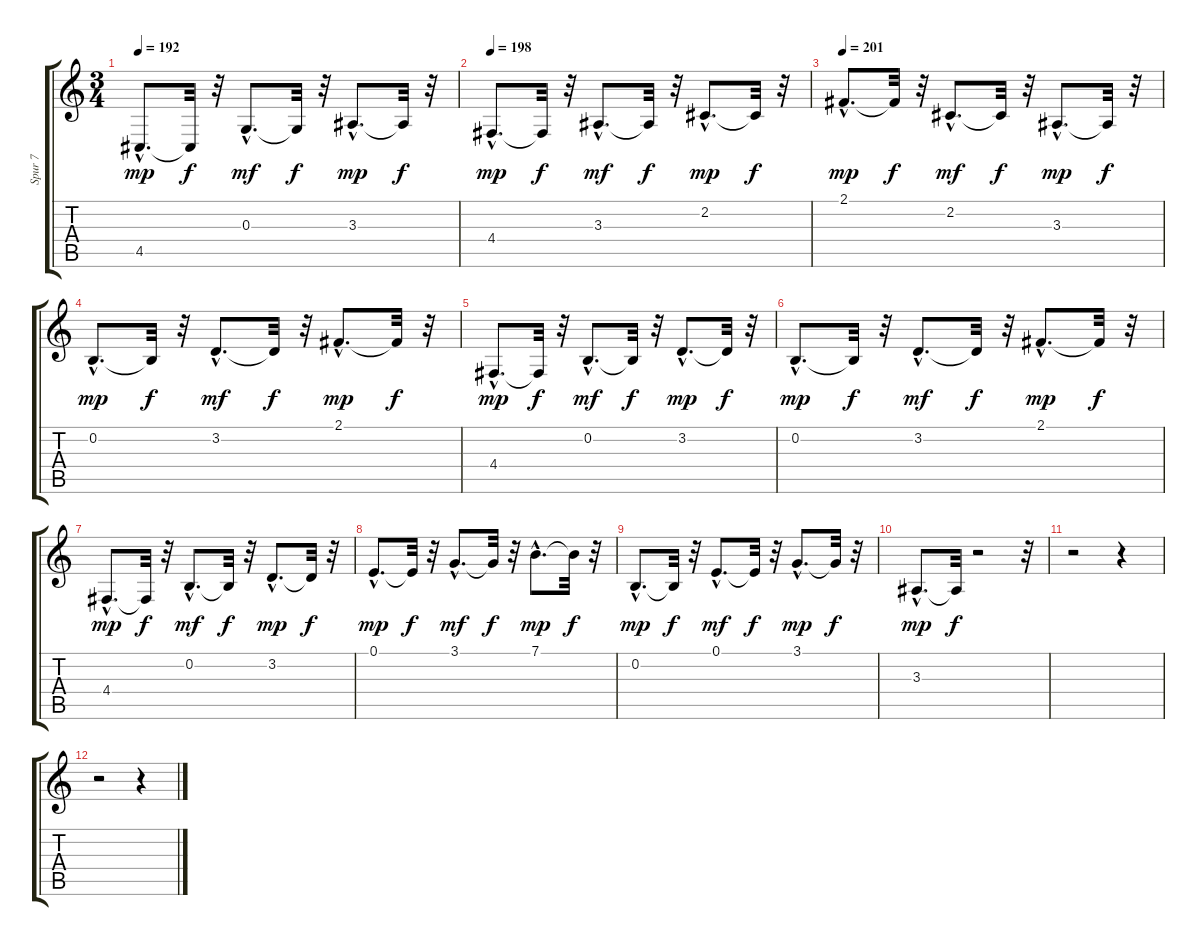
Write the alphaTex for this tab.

\track ("Spur 7" "Spur 7") {instrument electricpiano1}
\staff {score tabs}
\tuning (E4 B3 G3 D3 A2 E2) {hide}
\ts (3 4)
\tempo 192
\clef g2
\ks c
4.5{hac}.8{d dy mp} 4.5{t}.32{dy f} r.32 0.3{hac}.8{d dy mf} 0.3{t}.32{dy f} r.32 3.3{hac}.8{d dy mp} 3.3{t}.32{dy f} r.32 |
\tempo 198
4.4{hac}.8{d dy mp} 4.4{t}.32{dy f} r.32 3.3{hac}.8{d dy mf} 3.3{t}.32{dy f} r.32 2.2{hac}.8{d dy mp} 2.2{t}.32{dy f} r.32 |
\tempo 201
2.1{hac}.8{d dy mp} 2.1{t}.32{dy f} r.32 2.2{hac}.8{d dy mf} 2.2{t}.32{dy f} r.32 3.3{hac}.8{d dy mp} 3.3{t}.32{dy f} r.32 |
0.2{hac}.8{d dy mp} 0.2{t}.32{dy f} r.32 3.2{hac}.8{d dy mf} 3.2{t}.32{dy f} r.32 2.1{hac}.8{d dy mp} 2.1{t}.32{dy f} r.32 |
4.4{hac}.8{d dy mp} 4.4{t}.32{dy f} r.32 0.2{hac}.8{d dy mf} 0.2{t}.32{dy f} r.32 3.2{hac}.8{d dy mp} 3.2{t}.32{dy f} r.32 |
0.2{hac}.8{d dy mp} 0.2{t}.32{dy f} r.32 3.2{hac}.8{d dy mf} 3.2{t}.32{dy f} r.32 2.1{hac}.8{d dy mp} 2.1{t}.32{dy f} r.32 |
4.4{hac}.8{d dy mp} 4.4{t}.32{dy f} r.32 0.2{hac}.8{d dy mf} 0.2{t}.32{dy f} r.32 3.2{hac}.8{d dy mp} 3.2{t}.32{dy f} r.32 |
0.1{hac}.8{d dy mp} 0.1{t}.32{dy f} r.32 3.1{hac}.8{d dy mf} 3.1{t}.32{dy f} r.32 7.1{hac}.8{d dy mp} 7.1{t}.32{dy f} r.32 |
0.2{hac}.8{d dy mp} 0.2{t}.32{dy f} r.32 0.1{hac}.8{d dy mf} 0.1{t}.32{dy f} r.32 3.1{hac}.8{d dy mp} 3.1{t}.32{dy f} r.32 |
3.3{hac}.8{d dy mp} 3.3{t}.32{dy f} r.2 r.32 |
r.2 r.4 |
r.2 r.4
